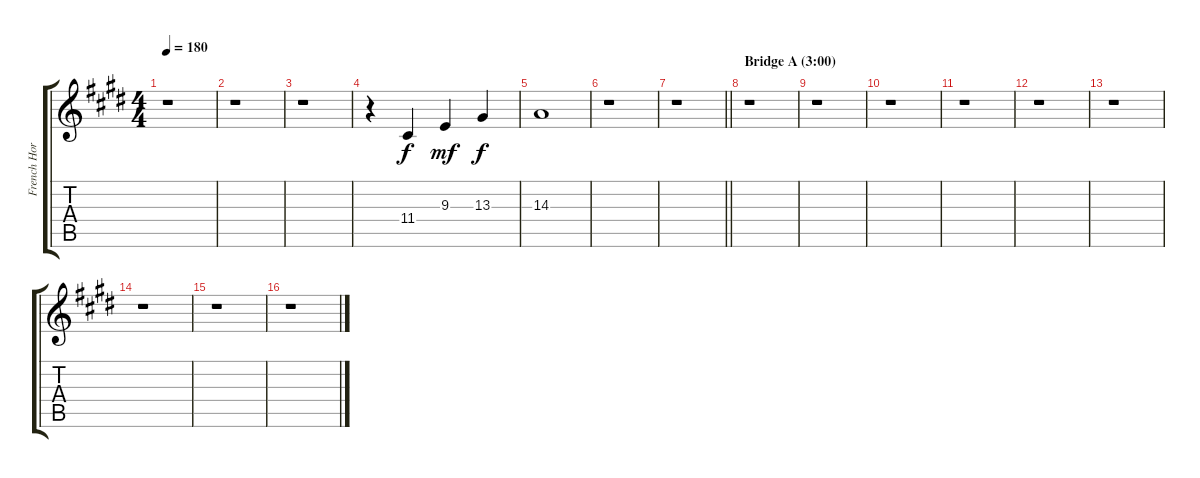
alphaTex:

\track ("French Horn" "French Hor") {instrument frenchhorn}
\staff {score tabs}
\tuning (E4 B3 G3 D3 A2 E2) {hide}
\ts (4 4)
\tempo 180
\clef g2
\ks c#minor
r.1{dy f} |
r.1 |
r.1 |
r.4 11.4.4{balance 14} 9.3.4{dy mf} 13.3.4{dy f} |
14.3.1 |
r.1 |
\barLineRight lightlight
r.1 |
\section ("" "Bridge A (3:00)")
r.1 |
r.1 |
r.1 |
r.1 |
r.1 |
r.1 |
r.1 |
r.1 |
r.1
